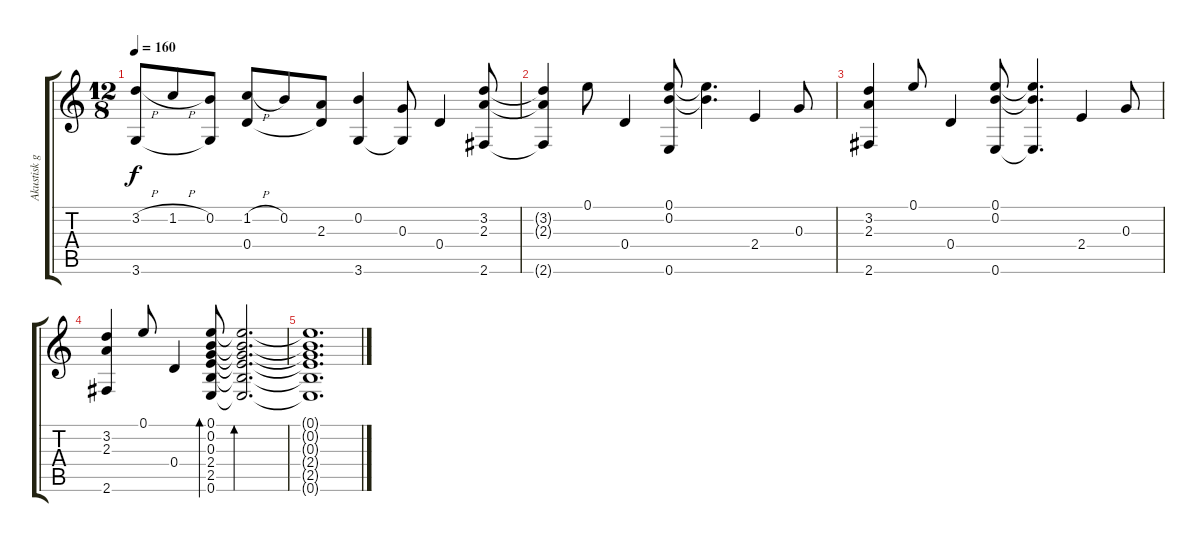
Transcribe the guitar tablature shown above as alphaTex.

\track ("Akustisk guitar." "Akustisk g") {instrument acousticguitarnylon}
\staff {score tabs}
\tuning (E4 B3 G3 D3 A2 E2) {hide}
\ts (12 8)
\tempo 160
\clef g2
\ks c
(3.2{h} 3.6).8{dy f} 1.2{h}.8 (0.2 3.6{t}).8 (1.2{h} 0.4).8 0.2.8 (2.3 0.4{t}).8 (0.2 3.6).4 (0.3 3.6{t}).8 0.4.4 (3.2 2.3 2.6).8 |
(3.2{t} 2.3{t} 2.6{t}).4 0.1.8 0.4.4 (0.1 0.2 0.6).8 (0.1{t} 0.2{t}).4{d} 2.4.4 0.3.8 |
(3.2 2.3 2.6).4 0.1.8{beam Up} 0.4.4 (0.1 0.2 0.6).8 (0.1{t} 0.2{t} 0.6{t}).4{d} 2.4.4 0.3.8 |
(3.2 2.3 2.6).4 0.1.8{beam Up} 0.4.4{beam Up} (0.1 0.2 0.3 2.4 2.5 0.6).8{bd 480} (0.1{t} 0.2{t} 0.3{t} 2.4{t} 2.5{t} 0.6{t}).2{d bd 480} |
(0.1{t} 0.2{t} 0.3{t} 2.4{t} 2.5{t} 0.6{t}).1{d}
